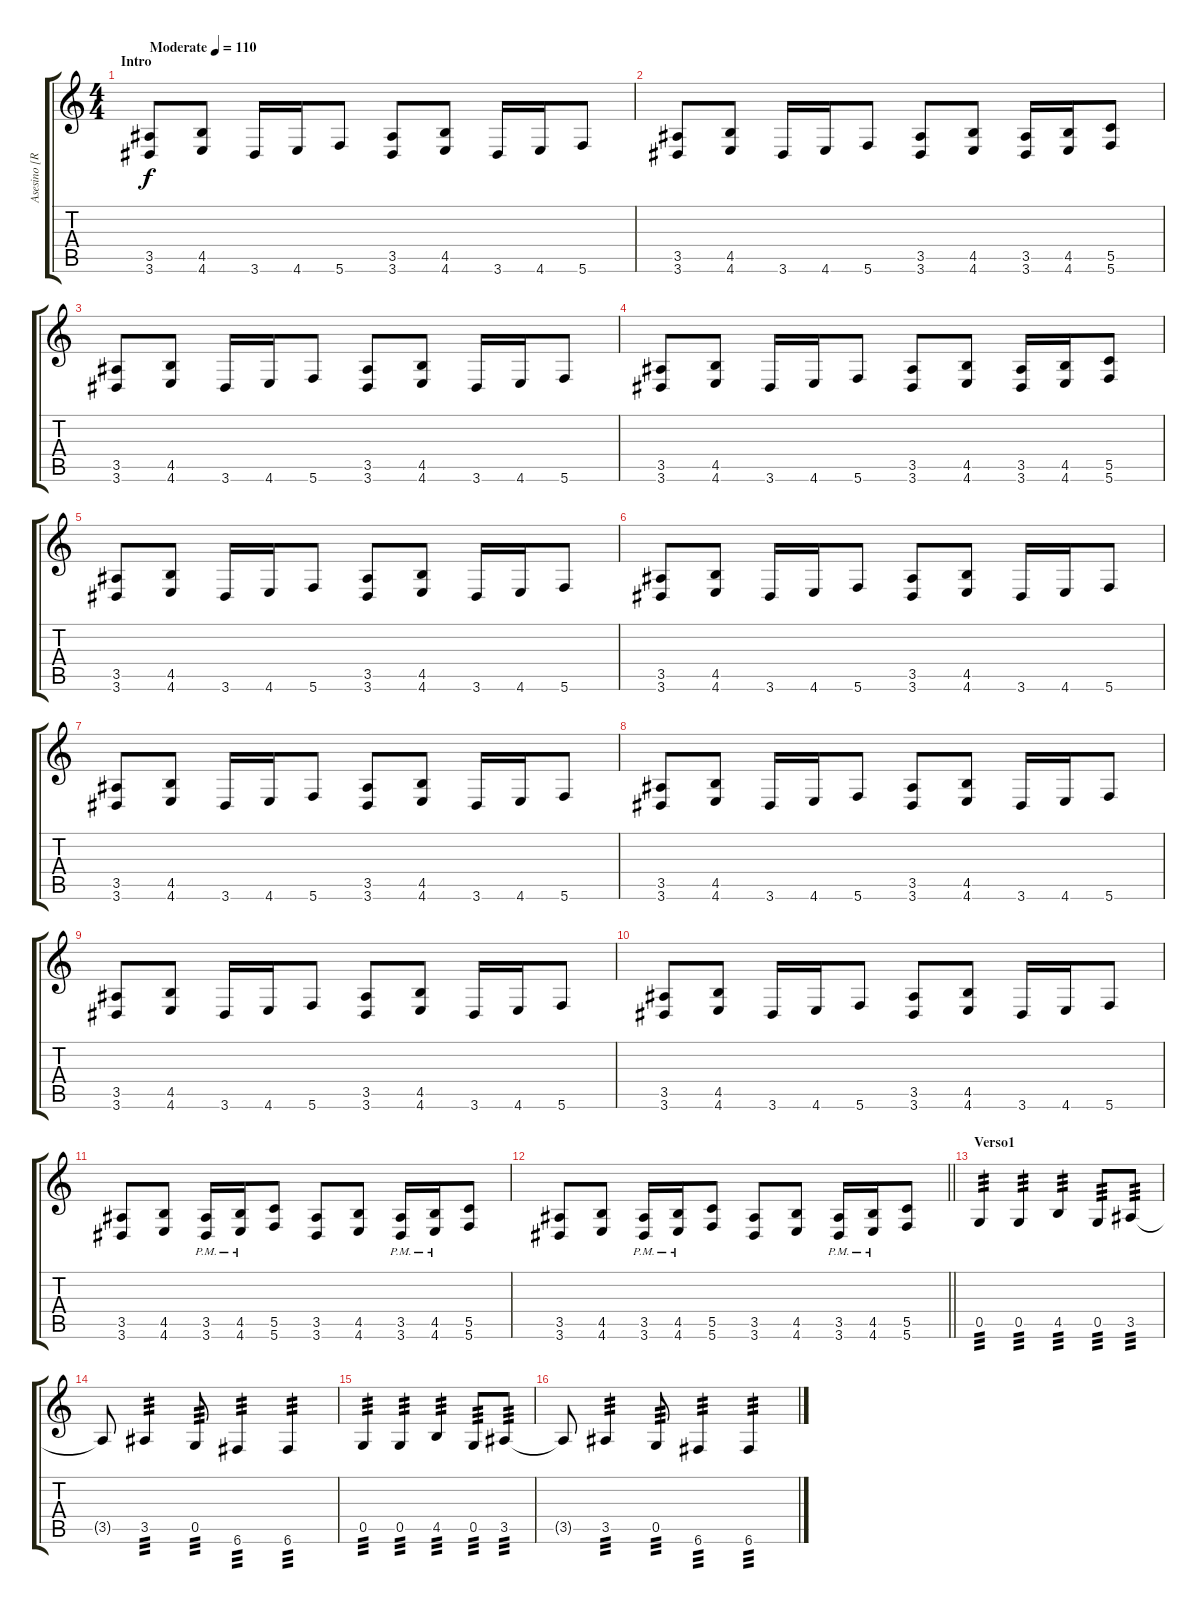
\track ("Asesino [Rigt Channel ]" "Asesino [R") {solo instrument distortionguitar}
\staff {score tabs}
\tuning (D4 A3 F3 C3 G2 C2) {hide}
\ts (4 4)
\section ("" "Intro")
\tempo (110 "Moderate")
\clef g2
\ks c
(3.5 3.6).8{dy f instrument distortionguitar} (4.5 4.6).8 3.6.16 4.6.16 5.6.8 (3.5 3.6).8 (4.5 4.6).8 3.6.16 4.6.16 5.6.8 |
(3.5 3.6).8 (4.5 4.6).8 3.6.16 4.6.16 5.6.8 (3.5 3.6).8 (4.5 4.6).8 (3.5 3.6).16 (4.5 4.6).16 (5.5 5.6).8 |
(3.5 3.6).8 (4.5 4.6).8 3.6.16 4.6.16 5.6.8 (3.5 3.6).8 (4.5 4.6).8 3.6.16 4.6.16 5.6.8 |
(3.5 3.6).8 (4.5 4.6).8 3.6.16 4.6.16 5.6.8 (3.5 3.6).8 (4.5 4.6).8 (3.5 3.6).16 (4.5 4.6).16 (5.5 5.6).8 |
(3.5 3.6).8 (4.5 4.6).8 3.6.16 4.6.16 5.6.8 (3.5 3.6).8 (4.5 4.6).8 3.6.16 4.6.16 5.6.8 |
(3.5 3.6).8 (4.5 4.6).8 3.6.16 4.6.16 5.6.8 (3.5 3.6).8 (4.5 4.6).8 3.6.16 4.6.16 5.6.8 |
(3.5 3.6).8 (4.5 4.6).8 3.6.16 4.6.16 5.6.8 (3.5 3.6).8 (4.5 4.6).8 3.6.16 4.6.16 5.6.8 |
(3.5 3.6).8 (4.5 4.6).8 3.6.16 4.6.16 5.6.8 (3.5 3.6).8 (4.5 4.6).8 3.6.16 4.6.16 5.6.8 |
(3.5 3.6).8 (4.5 4.6).8 3.6.16 4.6.16 5.6.8 (3.5 3.6).8 (4.5 4.6).8 3.6.16 4.6.16 5.6.8 |
(3.5 3.6).8 (4.5 4.6).8 3.6.16 4.6.16 5.6.8 (3.5 3.6).8 (4.5 4.6).8 3.6.16 4.6.16 5.6.8 |
(3.5 3.6).8 (4.5 4.6).8 (3.5{pm} 3.6{pm}).16 (4.5{pm} 4.6{pm}).16 (5.5 5.6).8 (3.5 3.6).8 (4.5 4.6).8 (3.5{pm} 3.6{pm}).16 (4.5{pm} 4.6{pm}).16 (5.5 5.6).8 |
\barLineRight lightlight
(3.5 3.6).8 (4.5 4.6).8 (3.5 3.6{pm}).16 (4.5 4.6{pm}).16 (5.5 5.6).8 (3.5 3.6).8 (4.5 4.6).8 (3.5 3.6{pm}).16 (4.5 4.6{pm}).16 (5.5 5.6).8 |
\section ("" "Verso1")
0.5.4{tp 3} 0.5.4{tp 3} 4.5.4{tp 3} 0.5.8{tp 3} 3.5.8{tp 3} |
3.5{t}.8 3.5.4{tp 3} 0.5.8{tp 3} 6.6.4{tp 3} 6.6.4{tp 3} |
0.5.4{tp 3} 0.5.4{tp 3} 4.5.4{tp 3} 0.5.8{tp 3} 3.5.8{tp 3} |
3.5{t}.8 3.5.4{tp 3} 0.5.8{tp 3} 6.6.4{tp 3} 6.6.4{tp 3}
